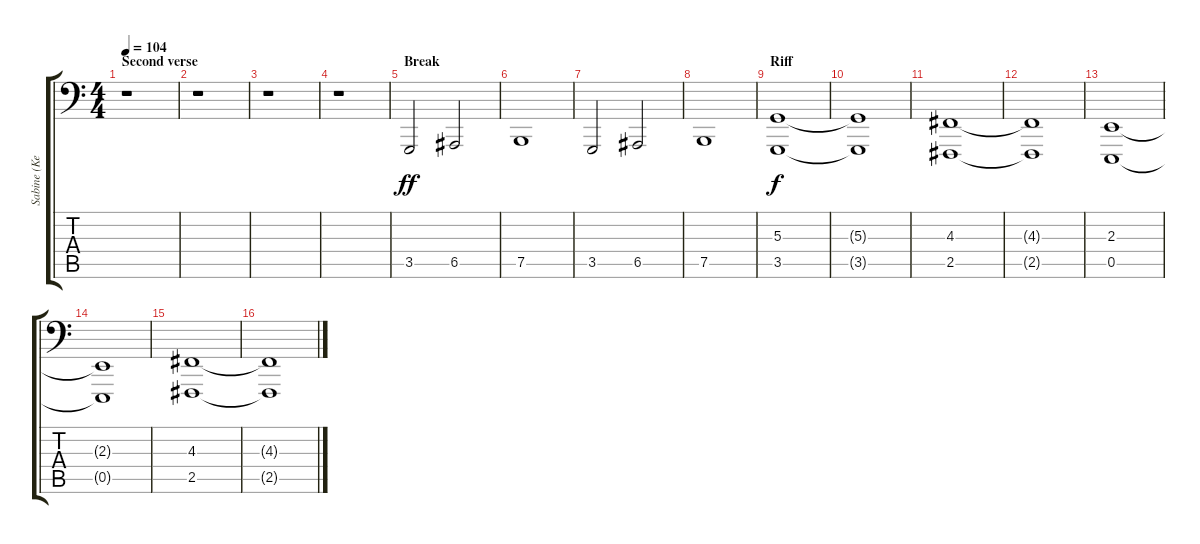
\track ("Sabine (KeybLow)" "Sabine (Ke") {instrument stringensemble1}
\staff {score tabs}
\tuning (B2 Gb2 D2 A1 E1 B0) {hide}
\ts (4 4)
\section ("" "Second verse")
\tempo 104
\clef f4
\ks c
r.1{dy f} |
r.1 |
r.1 |
r.1 |
\section ("" "Break")
3.5.2{dy ff instrument contrabass} 6.5.2 |
7.5.1 |
3.5.2 6.5.2 |
7.5.1 |
\section ("" "Riff")
(5.3 3.5).1{dy f instrument stringensemble1} |
(5.3{t} 3.5{t}).1 |
(4.3 2.5).1 |
(4.3{t} 2.5{t}).1 |
(2.3 0.5).1 |
(2.3{t} 0.5{t}).1 |
(4.3 2.5).1 |
(4.3{t} 2.5{t}).1
